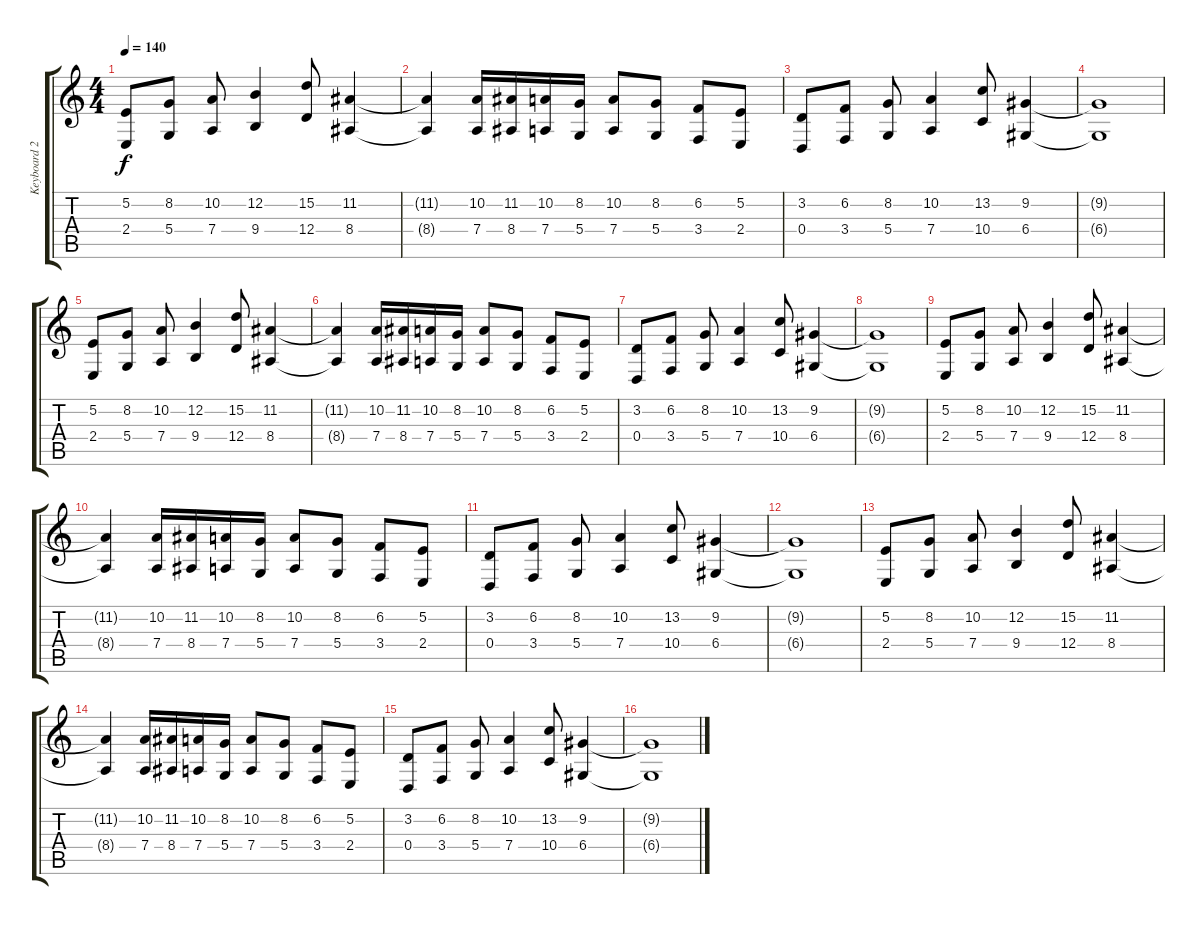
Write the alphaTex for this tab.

\track ("Keyboard 2" "Keyboard 2") {instrument synthstrings1}
\staff {score tabs}
\tuning (E4 B3 G3 D3 A2 E2) {hide}
\ts (4 4)
\tempo 140
\clef g2
\ks c
(5.2 2.4).8{dy f} (8.2 5.4).8 (10.2 7.4).8 (12.2 9.4).4 (15.2 12.4).8 (11.2 8.4).4 |
(11.2{t} 8.4{t}).4 (10.2 7.4).16 (11.2 8.4).16 (10.2 7.4).16 (8.2 5.4).16 (10.2 7.4).8 (8.2 5.4).8 (6.2 3.4).8 (5.2 2.4).8 |
(3.2 0.4).8 (6.2 3.4).8 (8.2 5.4).8 (10.2 7.4).4 (13.2 10.4).8 (9.2 6.4).4 |
(9.2{t} 6.4{t}).1 |
(5.2 2.4).8 (8.2 5.4).8 (10.2 7.4).8 (12.2 9.4).4 (15.2 12.4).8 (11.2 8.4).4 |
(11.2{t} 8.4{t}).4 (10.2 7.4).16 (11.2 8.4).16 (10.2 7.4).16 (8.2 5.4).16 (10.2 7.4).8 (8.2 5.4).8 (6.2 3.4).8 (5.2 2.4).8 |
(3.2 0.4).8 (6.2 3.4).8 (8.2 5.4).8 (10.2 7.4).4 (13.2 10.4).8 (9.2 6.4).4 |
(9.2{t} 6.4{t}).1 |
(5.2 2.4).8 (8.2 5.4).8 (10.2 7.4).8 (12.2 9.4).4 (15.2 12.4).8 (11.2 8.4).4 |
(11.2{t} 8.4{t}).4 (10.2 7.4).16 (11.2 8.4).16 (10.2 7.4).16 (8.2 5.4).16 (10.2 7.4).8 (8.2 5.4).8 (6.2 3.4).8 (5.2 2.4).8 |
(3.2 0.4).8 (6.2 3.4).8 (8.2 5.4).8 (10.2 7.4).4 (13.2 10.4).8 (9.2 6.4).4 |
(9.2{t} 6.4{t}).1 |
(5.2 2.4).8 (8.2 5.4).8 (10.2 7.4).8 (12.2 9.4).4 (15.2 12.4).8 (11.2 8.4).4 |
(11.2{t} 8.4{t}).4 (10.2 7.4).16 (11.2 8.4).16 (10.2 7.4).16 (8.2 5.4).16 (10.2 7.4).8 (8.2 5.4).8 (6.2 3.4).8 (5.2 2.4).8 |
(3.2 0.4).8 (6.2 3.4).8 (8.2 5.4).8 (10.2 7.4).4 (13.2 10.4).8 (9.2 6.4).4 |
(9.2{t} 6.4{t}).1
